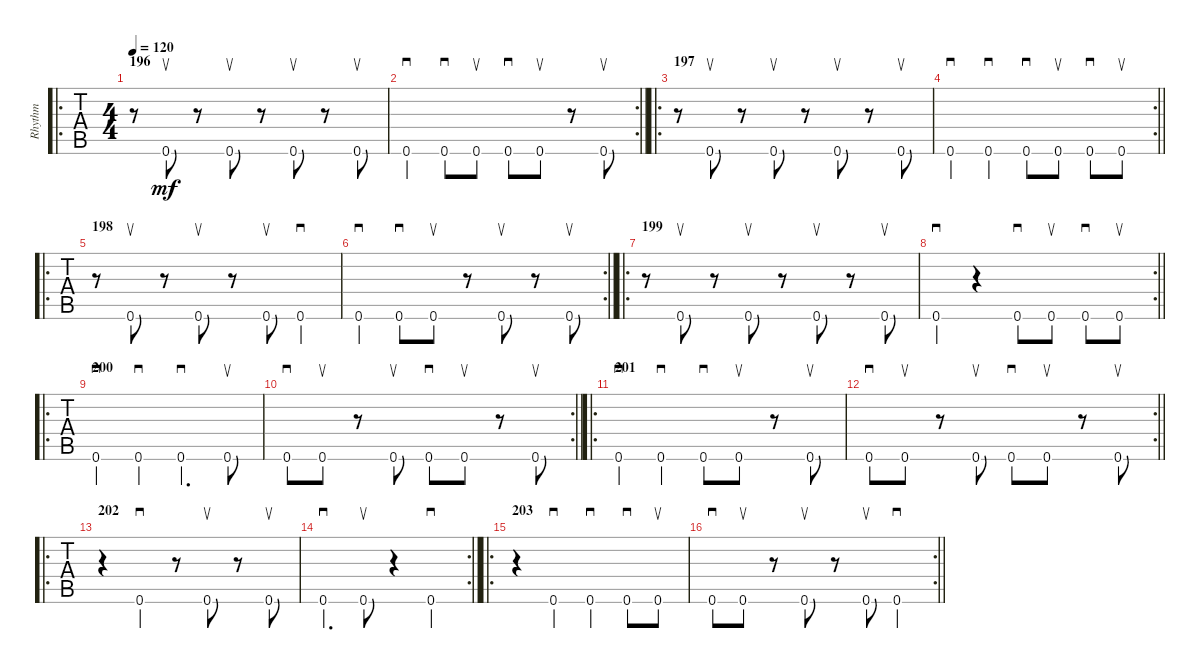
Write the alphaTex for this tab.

\track ("Rhythm" "Rhythm") {instrument acousticguitarsteel}
\staff {tabs}
\tuning (E4 B3 G3 D3 A2 E2) {hide}
\ro
\ts (4 4)
\section ("" "196")
\tempo 120
\clef g2
\ks c
r.8{dy mf} 0.6.8{su} r.8 0.6.8{su} r.8 0.6.8{su} r.8 0.6.8{su} |
\rc 2
\barLineRight lightlight
0.6.4{sd} 0.6.8{sd} 0.6.8{su} 0.6.8{sd} 0.6.8{su} r.8 0.6.8{su} |
\ro
\section ("" "197")
r.8 0.6.8{su} r.8 0.6.8{su} r.8 0.6.8{su} r.8 0.6.8{su} |
\rc 2
\barLineRight lightlight
0.6.4{sd} 0.6.4{sd} 0.6.8{sd} 0.6.8{su} 0.6.8{sd} 0.6.8{su} |
\ro
\section ("" "198")
r.8 0.6.8{su} r.8 0.6.8{su} r.8 0.6.8{su} 0.6.4{sd} |
\rc 2
\barLineRight lightlight
0.6.4{sd} 0.6.8{sd} 0.6.8{su} r.8 0.6.8{su} r.8 0.6.8{su} |
\ro
\section ("" "199")
r.8 0.6.8{su} r.8 0.6.8{su} r.8 0.6.8{su} r.8 0.6.8{su} |
\rc 2
\barLineRight lightlight
0.6.4{sd} r.4 0.6.8{sd} 0.6.8{su} 0.6.8{sd} 0.6.8{su} |
\ro
\section ("" "200")
0.6.4{sd} 0.6.4{sd} 0.6.4{d sd} 0.6.8{su} |
\rc 2
\barLineRight lightlight
0.6.8{sd} 0.6.8{su} r.8 0.6.8{su} 0.6.8{sd} 0.6.8{su} r.8 0.6.8{su} |
\ro
\section ("" "201")
0.6.4{sd} 0.6.4{sd} 0.6.8{sd} 0.6.8{su} r.8 0.6.8{su} |
\rc 2
\barLineRight lightlight
0.6.8{sd} 0.6.8{su} r.8 0.6.8{su} 0.6.8{sd} 0.6.8{su} r.8 0.6.8{su} |
\ro
\section ("" "202")
r.4 0.6.4{sd} r.8 0.6.8{su} r.8 0.6.8{su} |
\rc 2
\barLineRight lightlight
0.6.4{d sd} 0.6.8{su} r.4 0.6.4{sd} |
\ro
\section ("" "203")
r.4 0.6.4{sd} 0.6.4{sd} 0.6.8{sd} 0.6.8{su} |
\rc 2
\barLineRight lightlight
0.6.8{sd} 0.6.8{su} r.8 0.6.8{su} r.8 0.6.8{su} 0.6.4{sd}
